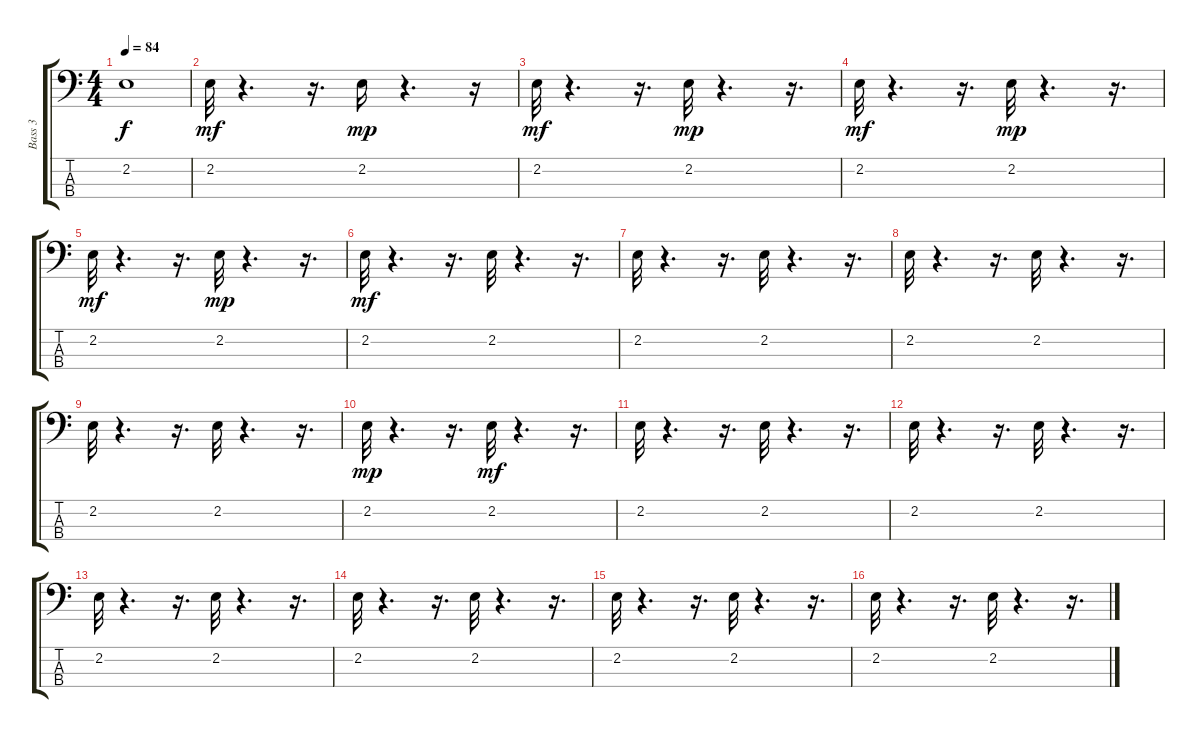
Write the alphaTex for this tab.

\track ("Bass 3" "Bass 3") {instrument fretlessbass}
\staff {score tabs}
\tuning (G2 D2 A1 E1) {hide}
\ts (4 4)
\tempo 84
\clef f4
\ks c
2.2{t}.1{dy f} |
2.2.32{dy mf} r.4{d} r.16{d} 2.2.16{dy mp} r.4{d} r.16 |
2.2.32{dy mf} r.4{d} r.16{d} 2.2.32{dy mp} r.4{d} r.16{d} |
2.2.32{dy mf} r.4{d} r.16{d} 2.2.32{dy mp} r.4{d} r.16{d} |
2.2.32{dy mf} r.4{d} r.16{d} 2.2.32{dy mp} r.4{d} r.16{d} |
2.2.32{dy mf} r.4{d} r.16{d} 2.2.32 r.4{d} r.16{d} |
2.2.32 r.4{d} r.16{d} 2.2.32 r.4{d} r.16{d} |
2.2.32 r.4{d} r.16{d} 2.2.32 r.4{d} r.16{d} |
2.2.32 r.4{d} r.16{d} 2.2.32 r.4{d} r.16{d} |
2.2.32{dy mp} r.4{d} r.16{d} 2.2.32{dy mf} r.4{d} r.16{d} |
2.2.32 r.4{d} r.16{d} 2.2.32 r.4{d} r.16{d} |
2.2.32 r.4{d} r.16{d} 2.2.32 r.4{d} r.16{d} |
2.2.32 r.4{d} r.16{d} 2.2.32 r.4{d} r.16{d} |
2.2.32 r.4{d} r.16{d} 2.2.32 r.4{d} r.16{d} |
2.2.32 r.4{d} r.16{d} 2.2.32 r.4{d} r.16{d} |
2.2.32 r.4{d} r.16{d} 2.2.32 r.4{d} r.16{d}
